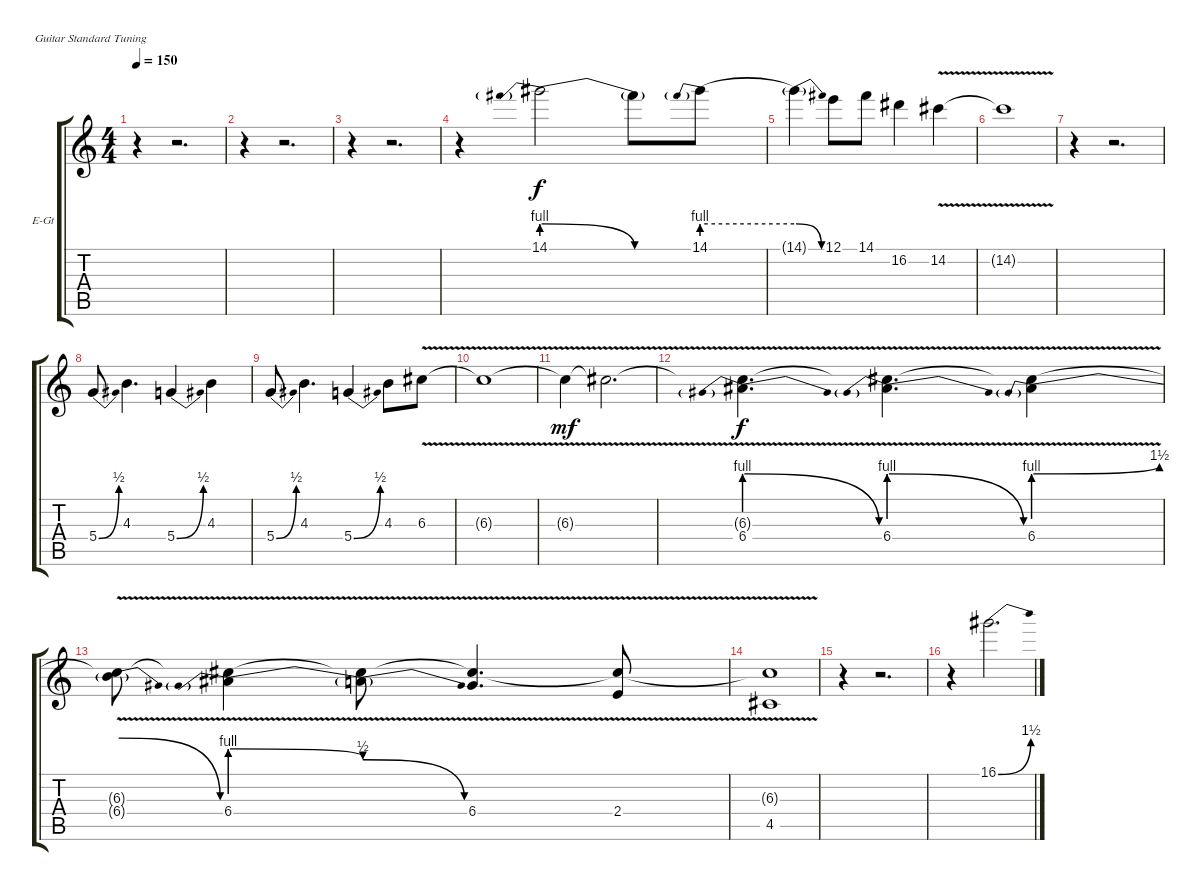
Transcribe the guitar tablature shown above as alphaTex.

\bracketExtendMode groupsimilarinstruments
\firstSystemTrackNameOrientation horizontal
\otherSystemsTrackNameOrientation horizontal
\track ("Guitare 3" "E-Gt") {instrument overdrivenguitar}
\staff {score tabs}
\tuning (E4 B3 G3 D3 A2 E2)
\ts (4 4)
\tempo 150
\clef g2
\ks c
r.4{dy f} r.2{d} |
r.4 r.2{d} |
r.4 r.2{d} |
r.4 14.1{be (prebendrelease 0 4 60 0)}.2 14.1{be (hold 0 0 60 0) t}.8 14.1{be (prebend 0 4 60 4)}.8 |
14.1{be (release 0 4 60 0) t}.4 12.1.8 14.1.8 16.2.4 14.2{v}.4 |
14.2{v t}.1 |
r.4 r.2{d} |
5.4{be (bend 0 0 60 2)}.8 4.3.4{d} 5.4{be (bend 0 0 60 2)}.4 4.3.4 |
5.4{be (bend 0 0 60 2)}.8 4.3.4{d} 5.4{be (bend 0 0 60 2)}.4 4.3.8 6.3{v}.8 |
6.3{v t}.1 |
6.3{v t}.4{dy mf} 6.3{v t}.2{d} |
(6.4{be (prebendrelease 0 4 60 0)} 6.3{v t}).4{d dy f} (6.4{be (prebendrelease 0 4 60 0)} 6.3{v t}).4{d} (6.4{be (prebendbend 0 4 60 6)} 6.3{v t}).4 |
(6.4{be (release 0 6 60 0) t} 6.3{v t}).8 (6.4{be (prebendrelease 0 4 60 2)} 6.3{v t}).4 (6.4{be (release 0 2 60 0) t} 6.3{v t}).8 (6.4 6.3{v t}).4{d} (2.4 6.3{v t}).8 |
(6.3{v t} 4.5{v}).1 |
r.4 r.2{d} |
r.4 16.1{be (bend 0 0 60 6)}.2{d}
